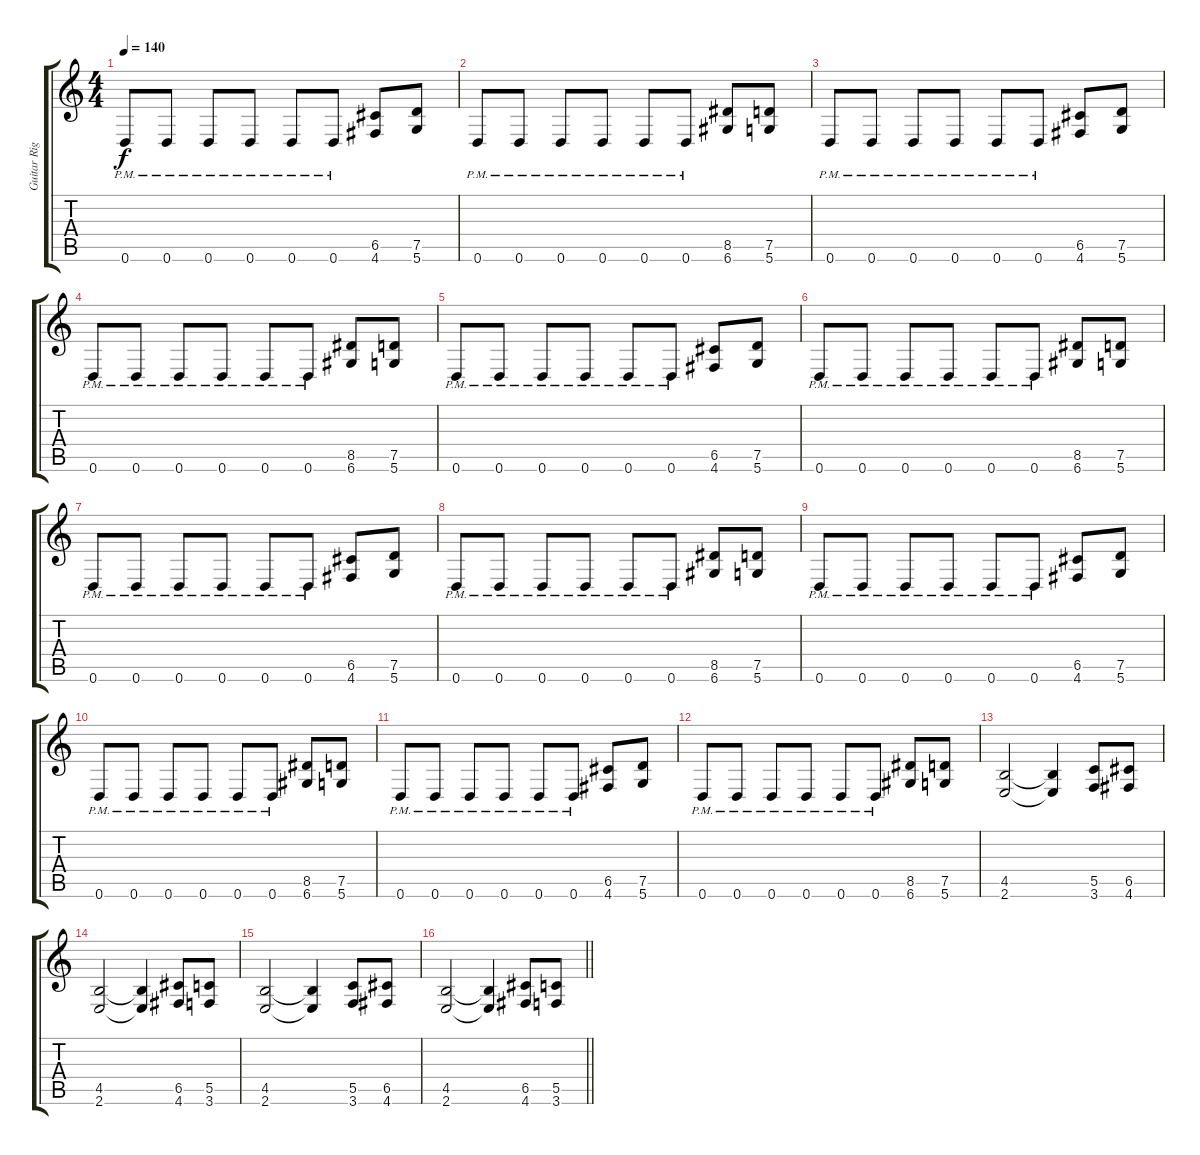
\track ("Guitar Right" "Guitar Rig") {instrument distortionguitar}
\staff {score tabs}
\tuning (D4 A3 F3 C3 G2 D2) {hide}
\ts (4 4)
\tempo 140
\clef g2
\ks c
0.6{pm}.8{dy f} 0.6{pm}.8 0.6{pm}.8 0.6{pm}.8 0.6{pm}.8 0.6{pm}.8 (6.5 4.6).8 (7.5 5.6).8 |
0.6{pm}.8 0.6{pm}.8 0.6{pm}.8 0.6{pm}.8 0.6{pm}.8 0.6{pm}.8 (8.5 6.6).8 (7.5 5.6).8 |
0.6{pm}.8 0.6{pm}.8 0.6{pm}.8 0.6{pm}.8 0.6{pm}.8 0.6{pm}.8 (6.5 4.6).8 (7.5 5.6).8 |
0.6{pm}.8 0.6{pm}.8 0.6{pm}.8 0.6{pm}.8 0.6{pm}.8 0.6{pm}.8 (8.5 6.6).8 (7.5 5.6).8 |
0.6{pm}.8 0.6{pm}.8 0.6{pm}.8 0.6{pm}.8 0.6{pm}.8 0.6{pm}.8 (6.5 4.6).8 (7.5 5.6).8 |
0.6{pm}.8 0.6{pm}.8 0.6{pm}.8 0.6{pm}.8 0.6{pm}.8 0.6{pm}.8 (8.5 6.6).8 (7.5 5.6).8 |
0.6{pm}.8 0.6{pm}.8 0.6{pm}.8 0.6{pm}.8 0.6{pm}.8 0.6{pm}.8 (6.5 4.6).8 (7.5 5.6).8 |
0.6{pm}.8 0.6{pm}.8 0.6{pm}.8 0.6{pm}.8 0.6{pm}.8 0.6{pm}.8 (8.5 6.6).8 (7.5 5.6).8 |
0.6{pm}.8 0.6{pm}.8 0.6{pm}.8 0.6{pm}.8 0.6{pm}.8 0.6{pm}.8 (6.5 4.6).8 (7.5 5.6).8 |
0.6{pm}.8 0.6{pm}.8 0.6{pm}.8 0.6{pm}.8 0.6{pm}.8 0.6{pm}.8 (8.5 6.6).8 (7.5 5.6).8 |
0.6{pm}.8 0.6{pm}.8 0.6{pm}.8 0.6{pm}.8 0.6{pm}.8 0.6{pm}.8 (6.5 4.6).8 (7.5 5.6).8 |
0.6{pm}.8 0.6{pm}.8 0.6{pm}.8 0.6{pm}.8 0.6{pm}.8 0.6{pm}.8 (8.5 6.6).8 (7.5 5.6).8 |
(4.5 2.6).2 (4.5{t} 2.6{t}).4 (5.5 3.6).8 (6.5 4.6).8 |
(4.5 2.6).2 (4.5{t} 2.6{t}).4 (6.5 4.6).8 (5.5 3.6).8 |
(4.5 2.6).2 (4.5{t} 2.6{t}).4 (5.5 3.6).8 (6.5 4.6).8 |
\barLineRight lightlight
(4.5 2.6).2 (4.5{t} 2.6{t}).4 (6.5 4.6).8 (5.5 3.6).8
